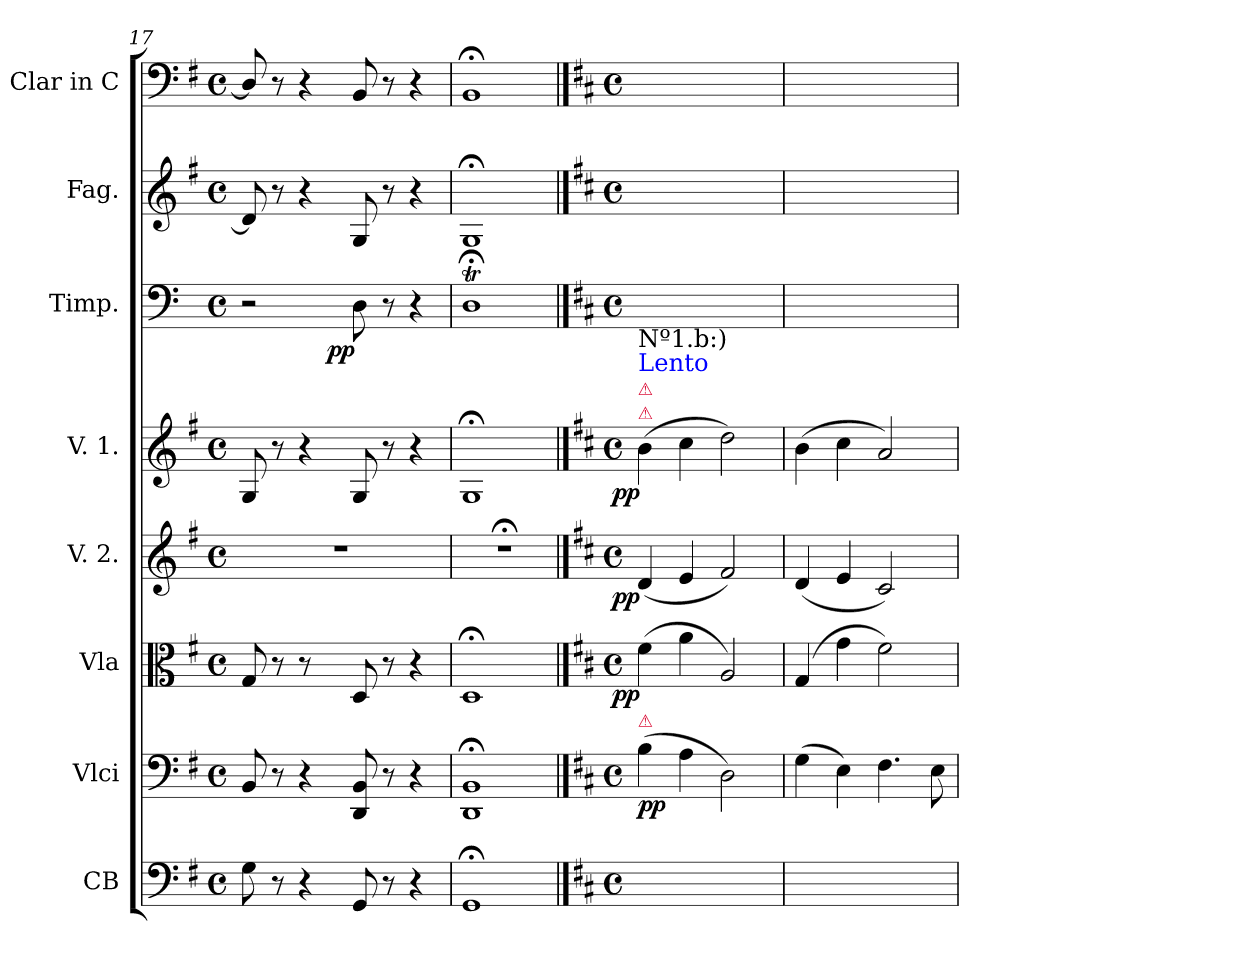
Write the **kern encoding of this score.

**kern	**kern	**dynam	**kern	**dynam	**kern	**dynam	**kern	**dynam	**kern	**dynam	**kern	**kern
*part8	*part7	*part7	*part6	*part6	*part5	*part5	*part4	*part4	*part3	*part3	*part2	*part1
*staff8	*staff7	*staff7	*staff6	*staff6	*staff5	*staff5	*staff4	*staff4	*staff3	*staff3	*staff2	*staff1
*I"CB	*I"Vlci	*	*I"Vla	*	*I"V. 2.	*	*I"V. 1.	*	*I"Timp.	*	*I"Fag.	*I"Clar in C
*I'CB.	*I'vlc	*	*I'Vla	*	*I'V	*	*I'V	*	*I'Timp	*	*	*I'Cl.
*clefF4	*clefF4	*	*clefC3	*	*clefG2	*	*clefG2	*	*clefF4	*	*clefG2	*clefF4
*k[f#]	*k[f#]	*	*k[f#]	*	*k[f#]	*	*k[f#]	*	*	*	*k[f#]	*k[f#]
*e:	*e:	*	*e:	*	*e:	*	*e:	*	*	*	*e:	*e:
*M4/4	*M4/4	*	*M4/4	*	*M4/4	*	*M4/4	*	*M4/4	*	*M4/4	*M4/4
*met(c)	*met(c)	*	*met(c)	*	*met(c)	*	*met(c)	*	*met(c)	*	*met(c)	*met(c)
=17	=17	=17	=17	=17	=17	=17	=17	=17	=17	=17	=17	=17
8G\	8BB/	.	8G/	.	1r	.	8G/	.	2r	.	8d/]	8D/]
8r	8r	.	8r	.	.	.	8r	.	.	.	8r	8r
4r	4r	.	8r	.	.	.	4r	.	.	.	4r	4r
.	.	.	8ryy	.	.	.	.	.	.	.	.	.
!	!	!	!	!	!	!	!	!	!	!LO:DY:rj	!	!
8GG/	8DD/ 8BB/	.	8D/	.	.	.	8G/	.	8D\	pp	8G/	8BB/
8r	8r	.	8r	.	.	.	8r	.	8r	.	8r	8r
4r	4r	.	4r	.	.	.	4r	.	4r	.	4r	4r
=18	=18	=18	=18	=18	=18	=18	=18	=18	=18	=18	=18	=18
1GG;<	1DD;< 1BB;<	.	1D;<	.	1r;<	.	1G;<	.	1DT;<	.	1G;<	1BB;<
==19	==19	==19	==19	==19	==19	==19	==19	==19	==19	==19	==19	==19
*k[f#c#]	*k[f#c#]	*	*k[f#c#]	*	*k[f#c#]	*	*k[f#c#]	*	*k[f#c#]	*	*k[f#c#]	*k[f#c#]
*M4/4	*M4/4	*	*M4/4	*	*M4/4	*	*M4/4	*	*M4/4	*	*M4/4	*M4/4
*met(c)	*met(c)	*	*met(c)	*	*met(c)	*	*met(c)	*	*met(c)	*	*met(c)	*met(c)
!	!	!	!	!	!	!	!LO:TX:a:color=crimson:t=⚠	!	!	!	!	!
!	!	!	!	!	!	!	!LO:TX:a:color=crimson:t=⚠	!	!	!	!	!
!	!	!	!	!	!	!	!LO:TX:a:color=blue:t=Lento	!	!	!	!	!
!	!	!	!	!	!	!	!LO:TX:a:t=Nº1.b&colon;)	!	!	!	!	!
!	!LO:TX:a:color=crimson:t=⚠	!	!	!	!	!	!	!	!	!	!	!
!	!	!	!	!LO:DY:rj	!	!LO:DY:rj	!	!LO:DY:rj	!	!	!	!
1ryy	(>4B\	pp	(>4f#\	pp	(<4d/	pp	(>4b\	pp	1ryy	.	1ryy	1ryy
.	4A\	.	4a\	.	4e/	.	4cc#\	.	.	.	.	.
.	2D\)	.	2A/)	.	2f#/)	.	2dd\)	.	.	.	.	.
=20	=20	=20	=20	=20	=20	=20	=20	=20	=20	=20	=20	=20
1ryy	(>4G\	.	(>4G/	.	(<4d/	.	(>4b\	.	1ryy	.	1ryy	1ryy
.	4E\)	.	4g\	.	4e/	.	4cc#\	.	.	.	.	.
.	4.F#\	.	2f#\)	.	2c#/)	.	2a/)	.	.	.	.	.
.	8E\	.	.	.	.	.	.	.	.	.	.	.
=	=	=	=	=	=	=	=	=	=	=	=	=
*-	*-	*-	*-	*-	*-	*-	*-	*-	*-	*-	*-	*-
